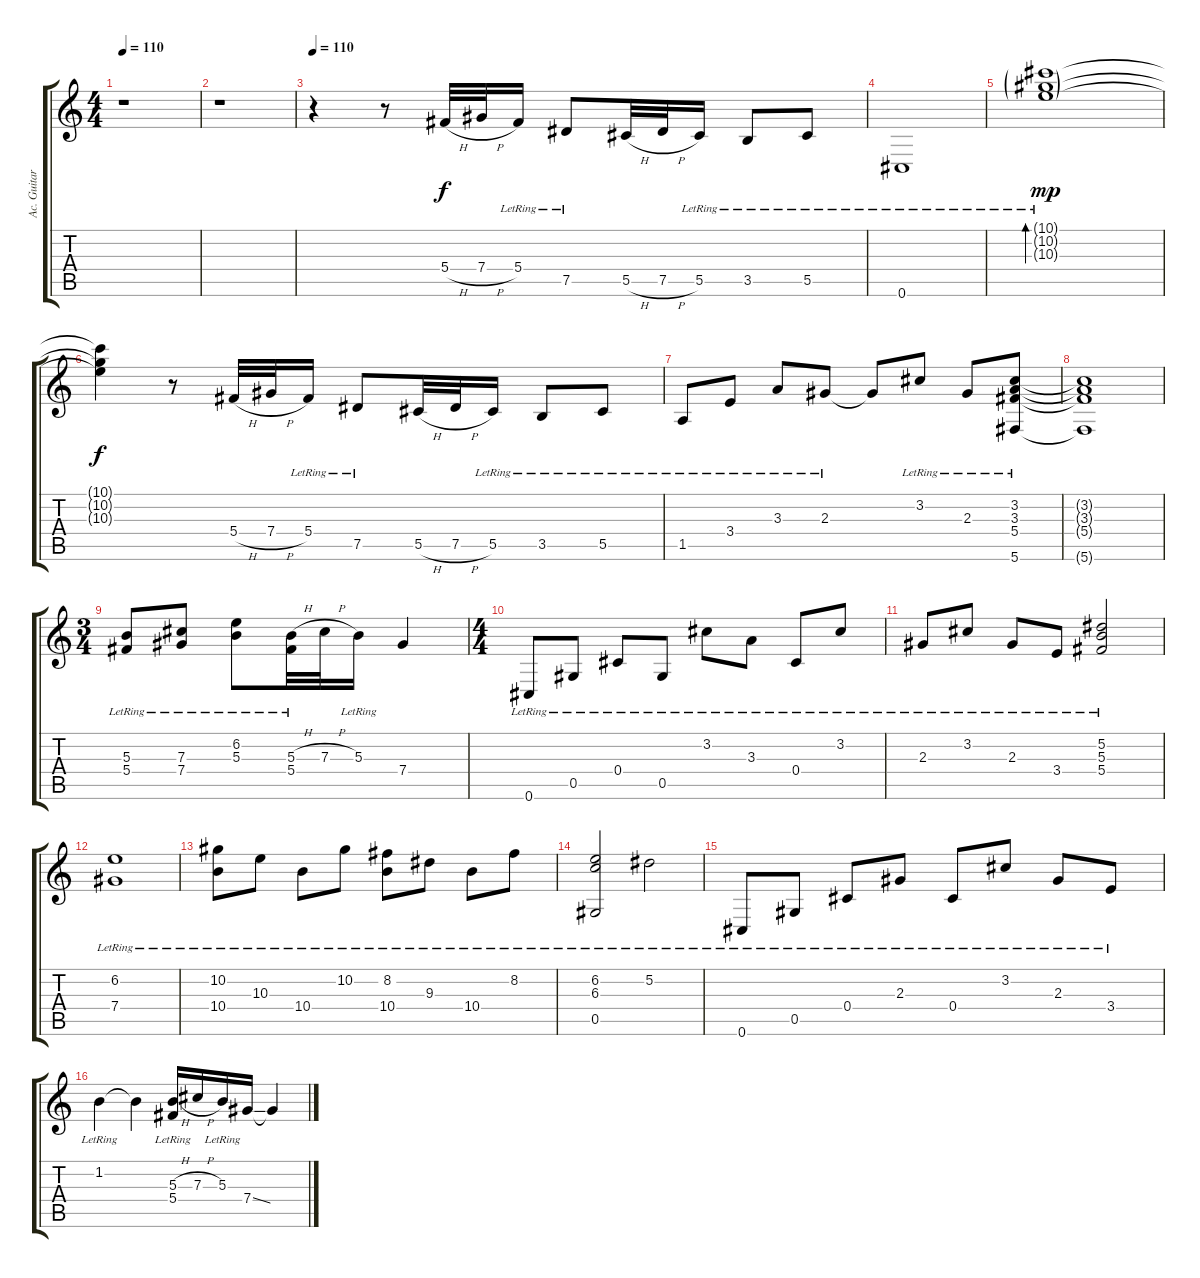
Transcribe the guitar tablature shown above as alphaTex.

\track ("Ac. Guitar 1" "Ac. Guitar") {instrument acousticguitarsteel}
\staff {score tabs}
\tuning (Eb4 Bb3 Gb3 Db3 Ab2 Db2) {hide}
\ts (4 4)
\tempo 110
\clef g2
\ks c
r.1{dy f instrument acousticguitarsteel} |
r.1 |
\tempo 110
r.4 r.8 5.4{h}.32 7.4{h}.32 5.4{lr}.16 7.5{lr}.8 5.5{h}.32 7.5{h}.32 5.5{lr}.16 3.5{lr}.8 5.5{lr}.8 |
0.6{lr}.1 |
(10.1{g lr} 10.2{g lr} 10.3{g lr}).1{bd 240 dy mp} |
(10.1{t} 10.2{t} 10.3{t}).4{dy f} r.8 5.4{h}.32 7.4{h}.32 5.4{lr}.16 7.5{lr}.8 5.5{h}.32 7.5{h}.32 5.5{lr}.16 3.5{lr}.8 5.5{lr}.8 |
1.5{lr}.8 3.4{lr}.8 3.3{lr}.8 2.3{lr}.8 2.3{t}.8 3.2{lr}.8 2.3{lr}.8 (3.2{lr} 3.3{lr} 5.4{lr} 5.6{lr}).8 |
(3.2{t} 3.3{t} 5.4{t} 5.6{t}).1 |
\ts (3 4)
(5.3{lr} 5.4{lr}).8 (7.3{lr} 7.4{lr}).8 (6.2{lr} 5.3{lr}).8 (5.3{h} 5.4{lr}).32 7.3{h}.32 5.3{lr}.16 7.4.4 |
\ts (4 4)
0.6{lr}.8 0.5{lr}.8 0.4{lr}.8 0.5{lr}.8 3.2{lr}.8 3.3{lr}.8 0.4{lr}.8 3.2{lr}.8 |
2.3{lr}.8 3.2{lr}.8 2.3{lr}.8 3.4{lr}.8 (5.2{lr} 5.3{lr} 5.4{lr}).2 |
(6.2{lr} 7.4{lr}).1 |
(10.2{lr} 10.4{lr}).8 10.3{lr}.8 10.4{lr}.8 10.2{lr}.8 (8.2{lr} 10.4{lr}).8 9.3{lr}.8 10.4{lr}.8 8.2{lr}.8 |
(6.2{lr} 6.3{lr} 0.5{lr}).2 5.2{lr}.2 |
0.6{lr}.8 0.5{lr}.8 0.4{lr}.8 2.3{lr}.8 0.4{lr}.8 3.2{lr}.8 2.3{lr}.8 3.4{lr}.8 |
1.2{lr}.4 1.2{t}.4 (5.3{h} 5.4{lr}).16 7.3{h}.16 5.3{lr}.16 7.4{ss}.16 7.4{t}.4
